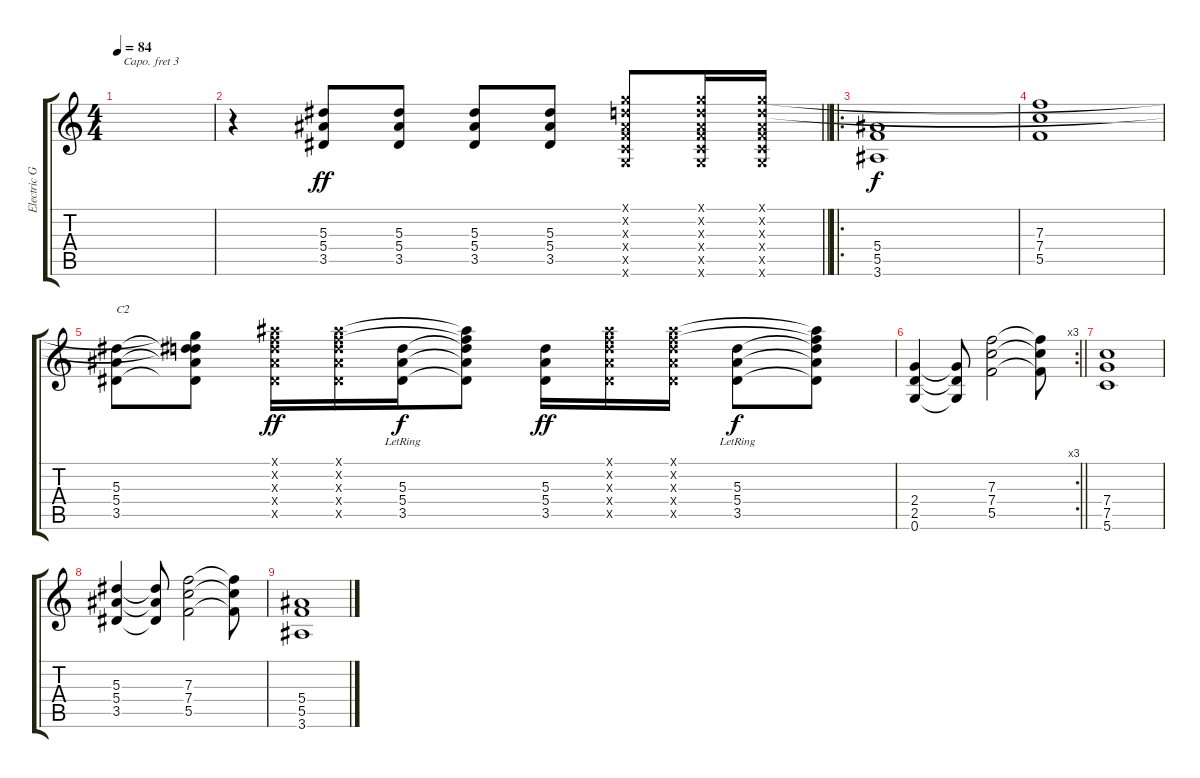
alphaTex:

\track ("Electric Guitar (Distortion)" "Electric G") {instrument distortionguitar}
\staff {score tabs}
\capo 3
\tuning (E4 B3 G3 D3 A2 E2) {hide}
\ts (4 4)
\tempo 84
\clef g2
\ks c
|
\barLineRight lightlight
r.4{volume 13} (5.3 5.4 3.5).8{dy ff} (5.3 5.4 3.5).8 (5.3 5.4 3.5).8 (5.3 5.4 3.5).8 (0.1{x} 0.2{x} 0.3{x} 0.4{x} 0.5{x} 0.6{x}).8 (0.1{x} 0.2{x} 0.3{x} 0.4{x} 0.5{x} 0.6{x}).16 (0.1{x} 0.2{x} 0.3{x} 0.4{x} 0.5{x} 0.6{x}).16 |
\ro
(5.4 5.5 3.6).1{dy f} |
(7.3 7.4 5.5).1 |
(5.3 5.4 3.5).8{txt "C2"} (0.1{t} 0.2{t} 5.3{t} 5.4{t} 3.5{t}).8 (3.1{x} 3.2{x} 5.3{x} 5.4{x} 3.5{x}).16{dy ff} (3.1{x} 3.2{x} 5.3{x} 5.4{x} 3.5{x}).16 (5.3 5.4{lr} 3.5).16{dy f} (3.1{t} 3.2{t} 5.3{t} 5.4{t} 3.5{t}).8 (5.3 5.4 3.5).16{dy ff} (3.1{x} 3.2{x} 5.3{x} 5.4{x} 3.5{x}).16 (3.1{x} 3.2{x} 5.3{x} 5.4{x} 3.5{x}).16 (5.3 5.4 3.5{lr}).8{dy f} (3.1{t} 3.2{t} 5.3{t} 5.4{t} 3.5{t}).8 |
\rc 3
\barLineRight lightlight
(2.4 2.5 0.6).4 (2.4{t} 2.5{t} 0.6{t}).8 (7.3 7.4 5.5).2 (7.3{t} 7.4{t} 5.5{t}).8 |
(7.4 7.5 5.6).1 |
(5.3 5.4 3.5).4 (5.3{t} 5.4{t} 3.5{t}).8 (7.3 7.4 5.5).2 (7.3{t} 7.4{t} 5.5{t}).8 |
(5.4 5.5 3.6).1
